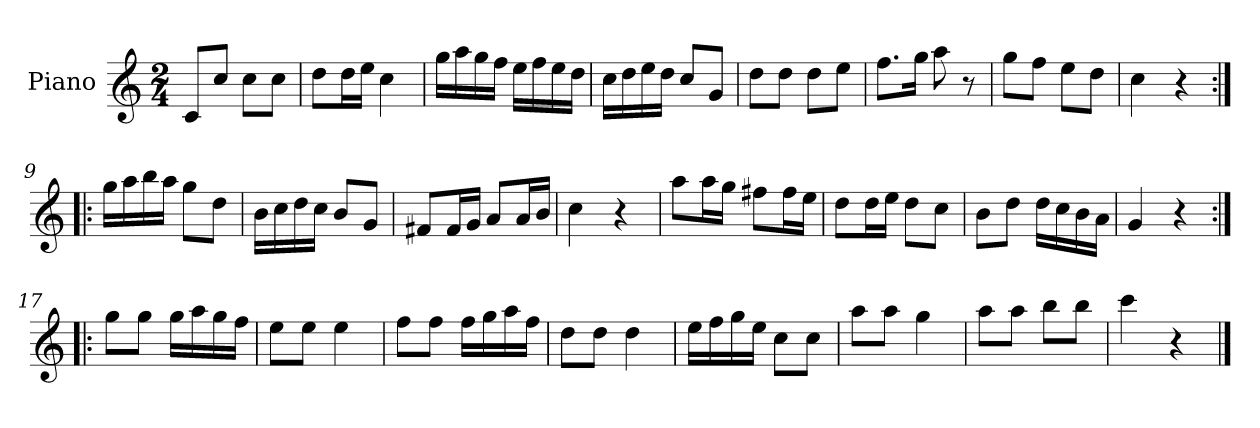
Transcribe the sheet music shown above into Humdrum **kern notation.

**kern
*part1
*staff1
*I"Piano
*I'Pno.
*clefG2
*k[]
*M2/4
=1
8c/L
8cc/J
8cc\L
8cc\J
=2
8dd\L
16dd\L
16ee\JJ
4cc\
=3
16gg\LL
16aa\
16gg\
16ff\JJ
16ee\LL
16ff\
16ee\
16dd\JJ
=4
16cc\LL
16dd\
16ee\
16dd\JJ
8cc/L
8g/J
=5
8dd\L
8dd\J
8dd\L
8ee\J
=6
8.ff\L
16gg\Jk
8aa\
8r
=7
8gg\L
8ff\J
8ee\L
8dd\J
=8
4cc\
4r
=9:|!|:
16gg\LL
16aa\
16bb\
16aa\JJ
8gg\L
8dd\J
=10
16b\LL
16cc\
16dd\
16cc\JJ
8b/L
8g/J
=11
8f#X/L
16f#/L
16g/JJ
8a/L
16a/L
16b/JJ
=12
4cc\
4r
=13
8aa\L
16aa\L
16gg\JJ
8ff#X\L
16ff#\L
16ee\JJ
=14
8dd\L
16dd\L
16ee\JJ
8dd\L
8cc\J
=15
8b\L
8dd\J
16dd\LL
16cc\
16b\
16a\JJ
=16
4g/
4r
=17:|!|:
8gg\L
8gg\J
16gg\LL
16aa\
16gg\
16ff\JJ
=18
8ee\L
8ee\J
4ee\
=19
8ff\L
8ff\J
16ff\LL
16gg\
16aa\
16ff\JJ
=20
8dd\L
8dd\J
4dd\
=21
16ee\LL
16ff\
16gg\
16ee\JJ
8cc\L
8cc\J
=22
8aa\L
8aa\J
4gg\
=23
8aa\L
8aa\J
8bb\L
8bb\J
=24
4ccc\
4r
==
*-
